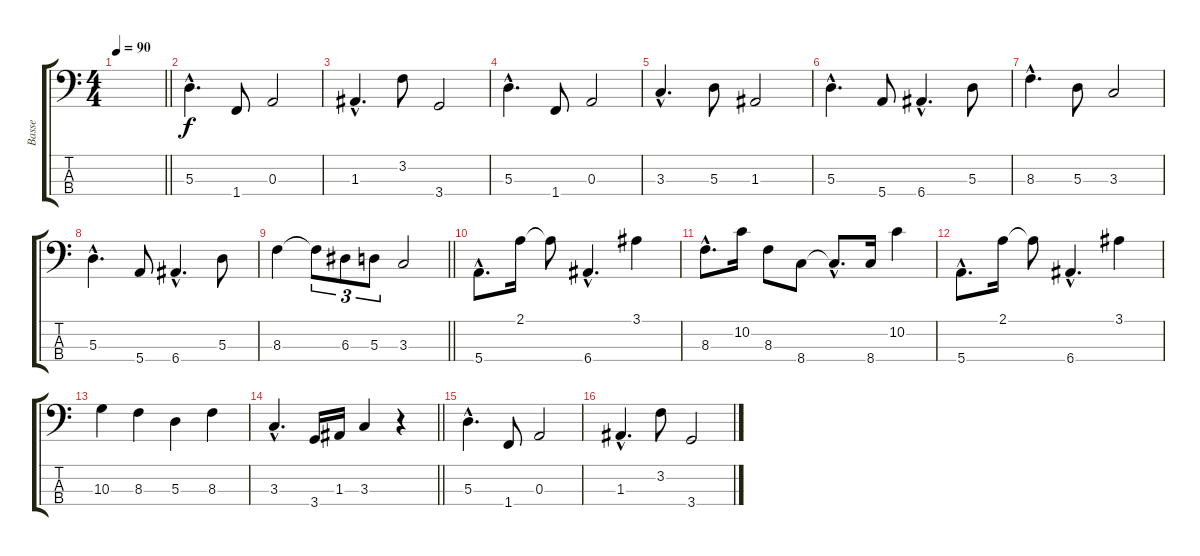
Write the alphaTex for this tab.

\track ("Basse" "Basse") {instrument electricbassfinger}
\staff {score tabs}
\tuning (G2 D2 A1 E1) {hide}
\ts (4 4)
\tempo 90
\clef f4
\barLineRight lightlight
\ks c
|
5.3{hac}.4{d} 1.4.8 0.3.2 |
1.3{hac}.4{d} 3.2.8 3.4.2 |
5.3{hac}.4{d} 1.4.8 0.3.2 |
3.3{hac}.4{d} 5.3.8 1.3.2 |
5.3{hac}.4{d} 5.4.8 6.4{hac}.4{d} 5.3.8 |
8.3{hac}.4{d} 5.3.8 3.3.2 |
5.3{hac}.4{d} 5.4.8 6.4{hac}.4{d} 5.3.8 |
\barLineRight lightlight
8.3.4 8.3{t}.8{tu (3 2)} 6.3.8{tu (3 2)} 5.3.8{tu (3 2)} 3.3.2 |
5.4{hac}.8{d} 2.1.16 2.1{t}.8 6.4{hac}.4{d} 3.1.4 |
8.3{hac}.8{d} 10.2.16 8.3.8 8.4.8 8.4{hac t}.8{d} 8.4.16 10.2.4 |
5.4{hac}.8{d} 2.1.16 2.1{t}.8 6.4{hac}.4{d} 3.1.4 |
10.3.4 8.3.4 5.3.4 8.3.4 |
\barLineRight lightlight
3.3{hac}.4{d} 3.4.16 1.3.16 3.3.4 r.4 |
5.3{hac}.4{d} 1.4.8 0.3.2 |
1.3{hac}.4{d} 3.2.8 3.4.2
